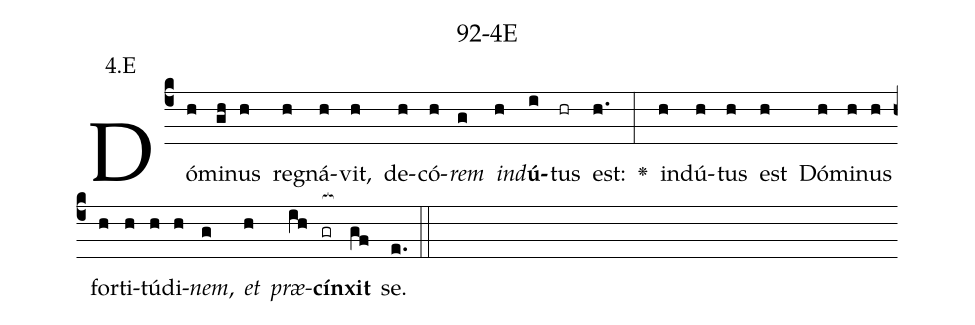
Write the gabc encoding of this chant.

name: 92-4E;
annotation: 4.E;
%%
(c4)Dó(h)mi(gh)nus(h) re(h)gná(h)vit,(h) de(h)có(h)<i>rem</i>(g) <i>ind</i>(h)<b>ú</b>(i)tus(hr) est:(h.) <v>\greheightstar</v>(:) ind(h)ú(h)tus(h) est(h) Dó(h)mi(h)nus(h) for(h)ti(h)tú(h)di(h)<i>nem</i>,(g) <i>et</i>(h) <i>præ</i>(ih)<b>cín</b>(gr[ocb:1{])<b>xit</b>(gf[ocb:0}]) se.(e.) (::)


%E(h) u(g) o(h) u(ih) a(gf) e.(e.) (::)
